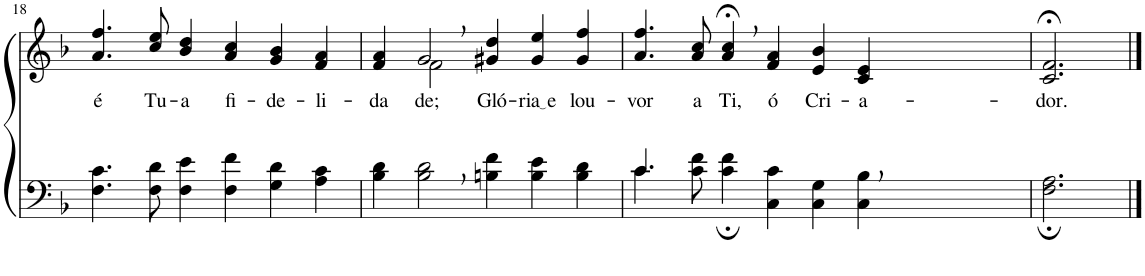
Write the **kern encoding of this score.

**kern	**kern	**text
*part2	*part1	*part1
*staff2	*staff1	*staff1
*I"Parte III e IV	*I"Parte I e II	*
!!LO:PB:g=z
*clefF4	*clefG2	*
*Trd1c2	*Trd1c2	*
*k[b-]	*k[b-]	*
*M6/4	*M6/4	*
=18	=18	=18
!	!	!LO:LY:b
4.F\ 4.c\	4.a/ 4.ff/	é
!	!	!LO:LY:b
8F\ 8d\	8cc/ 8ee/	Tu-
!	!	!LO:LY:b
4F\ 4e\	4b-/ 4dd/	-a
!	!	!LO:LY:b
4F\ 4f\	4a/ 4cc/	fi-
!	!	!LO:LY:b
4G\ 4d\	4g/ 4b-/	-de-
!	!	!LO:LY:b
4A\ 4c\	4f/ 4a/	-li-
=19	=19	=19
!	!	!LO:LY:b
*	*^	*
4B-\ 4d\	4f/ 4a/	4ryy	-da-
!	!	!	!LO:LY:b
2B-\, 2d\,	2g,/	2f\	-de;
!	!	!	!LO:LY:b
4Bn\ 4f\	4g#X/ 4dd/	2.ryy	Gló-
!	!	!	!LO:LY:b
4B\ 4e\	4g#/ 4ee/	.	ria e
!	!	!	!LO:LY:b
4B\ 4d\	4g#/ 4ff/	.	lou-
*	*v	*v	*
=20	=20	=20
*^	*	*
!	!	!	!LO:LY:b
4.c/	4.c\	4.a/ 4.ff/	-vor
!	!	!	!LO:LY:b
1ryy	8c\ 8f\	8a/ 8cc/	a
!	!	!	!LO:LY:b
.	4c\; 4f\;	4a/;<, 4cc/;<,	Ti,
!	!	!	!LO:LY:b
.	4C\ 4c\	4f/ 4a/	ó
!	!	!	!LO:LY:b
.	4C\ 4G\	4e/ 4b-/	Cri-
!	!	!	!LO:LY:b
.	4C\ 4B-\	4c/ 4e/	-a-
8ryy	.	.	.
*v	*v	*	*
=21	=21	=21
!	!	!LO:LY:b
2.F\; 2.A\;	2.c/;< 2.f/;<	-dor.
==	==	==
*-	*-	*-
